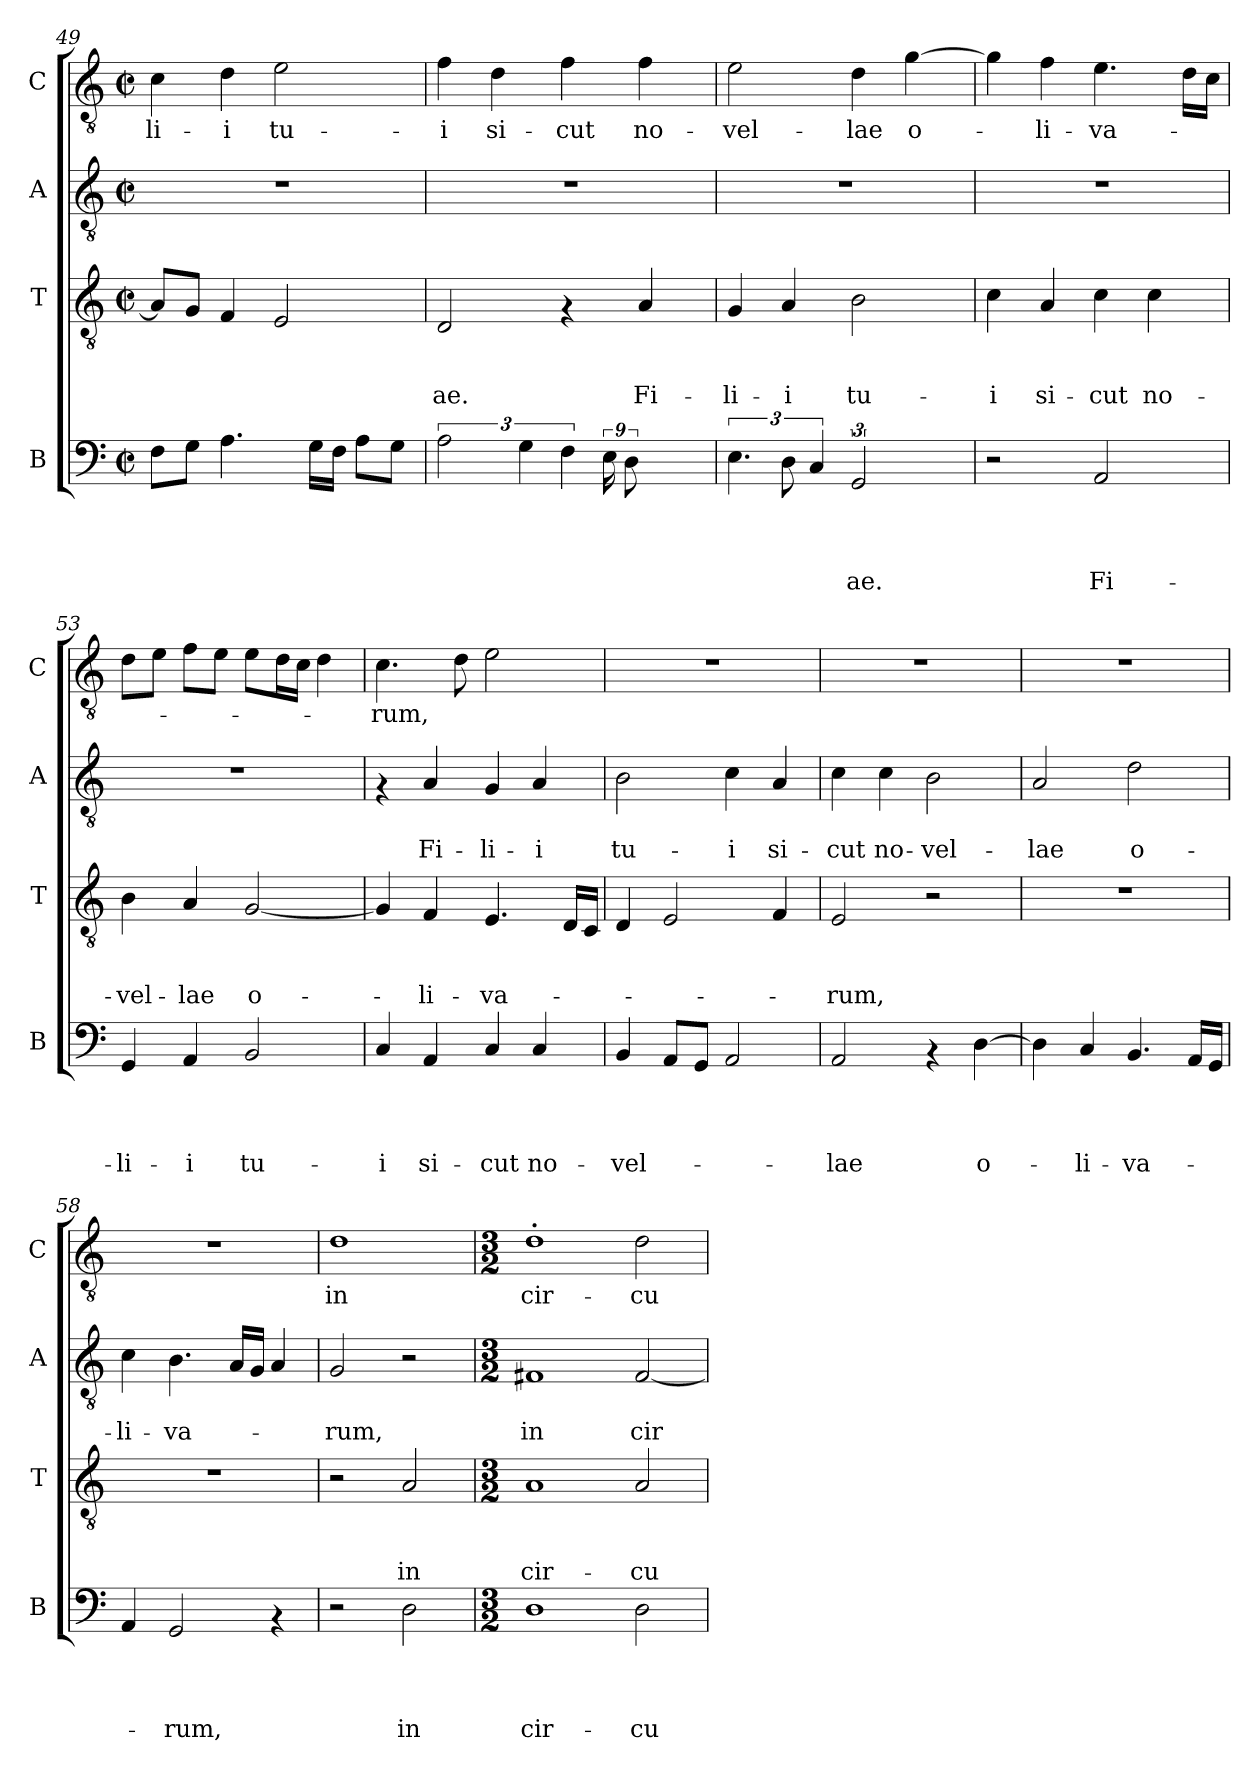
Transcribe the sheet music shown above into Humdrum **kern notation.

**kern	**text	**text	**text	**text	**kern	**text	**text	**text	**kern	**text	**text	**kern	**text
*part4	*part4	*part4	*part4	*part4	*part3	*part3	*part3	*part3	*part2	*part2	*part2	*part1	*part1
*staff4	*staff4	*staff4	*staff4	*staff4	*staff3	*staff3	*staff3	*staff3	*staff2	*staff2	*staff2	*staff1	*staff1
*I"B	*	*	*	*	*I"T	*	*	*	*I"A	*	*	*I"C	*
*I'B	*	*	*	*	*I'T	*	*	*	*I'A	*	*	*I'C	*
!!LO:PB:g=z
*clefF4	*	*	*	*	*clefGv2	*	*	*	*clefGv2	*	*	*clefGv2	*
*k[]	*	*	*	*	*k[]	*	*	*	*k[]	*	*	*k[]	*
*C:	*	*	*	*	*C:	*	*	*	*C:	*	*	*C:	*
*M2/2	*	*	*	*	*M2/2	*	*	*	*M2/2	*	*	*M2/2	*
*met(c|)	*	*	*	*	*met(c|)	*	*	*	*met(c|)	*	*	*met(c|)	*
=49	=49	=49	=49	=49	=49	=49	=49	=49	=49	=49	=49	=49	=49
!	!	!	!	!	!	!	!	!	!	!	!	!	!LO:LY:b
8F\L	.	.	.	.	8A/L]	.	.	.	1r	.	.	4c\	-li-
8G\J	.	.	.	.	8G/J	.	.	.	.	.	.	.	.
!	!	!	!	!	!	!	!	!	!	!	!	!	!LO:LY:b
4.A\	.	.	.	.	4F/	.	.	.	.	.	.	4d\	-i
!	!	!	!	!	!	!	!	!	!	!	!	!	!LO:LY:b
.	.	.	.	.	2E/	.	.	.	.	.	.	2e\	tu-
16G\LL	.	.	.	.	.	.	.	.	.	.	.	.	.
16F\JJ	.	.	.	.	.	.	.	.	.	.	.	.	.
8A\L	.	.	.	.	.	.	.	.	.	.	.	.	.
8G\J	.	.	.	.	.	.	.	.	.	.	.	.	.
=50	=50	=50	=50	=50	=50	=50	=50	=50	=50	=50	=50	=50	=50
!	!	!	!	!	!	!	!	!LO:LY:b	!	!	!	!	!LO:LY:b
3A\	.	.	.	.	2D/	.	.	-ae.	1r	.	.	4f\	-i
!	!	!	!	!	!	!	!	!	!	!	!	!	!LO:LY:b
.	.	.	.	.	.	.	.	.	.	.	.	4d\	si-
6G\	.	.	.	.	.	.	.	.	.	.	.	.	.
!	!	!	!	!	!	!	!	!	!	!	!	!	!LO:LY:b
6F\	.	.	.	.	4rF	.	.	.	.	.	.	4f\	-cut
18E\	.	.	.	.	.	.	.	.	.	.	.	.	.
9D\	.	.	.	.	.	.	.	.	.	.	.	.	.
!	!	!	!	!	!	!	!	!LO:LY:b	!	!	!	!	!LO:LY:b
.	.	.	.	.	4A/	.	.	Fi-	.	.	.	4f\	no-
6ryy	.	.	.	.	.	.	.	.	.	.	.	.	.
=51	=51	=51	=51	=51	=51	=51	=51	=51	=51	=51	=51	=51	=51
!	!	!	!	!	!	!	!	!LO:LY:b	!	!	!	!	!LO:LY:b
6.E\	.	.	.	.	4G/	.	.	-li-	1r	.	.	2e\	-vel-
!	!	!	!	!	!	!	!	!LO:LY:b	!	!	!	!	!
12D\	.	.	.	.	4A/	.	.	-i	.	.	.	.	.
6C/	.	.	.	.	.	.	.	.	.	.	.	.	.
!	!	!	!	!LO:LY:b	!	!	!	!LO:LY:b	!	!	!	!	!LO:LY:b
3GG/	.	.	.	-ae.	2B\	.	.	tu-	.	.	.	4d\	-lae
!	!	!	!	!	!	!	!	!	!	!	!	!	!LO:LY:b
.	.	.	.	.	.	.	.	.	.	.	.	[>4g\	o-
6ryy	.	.	.	.	.	.	.	.	.	.	.	.	.
=52	=52	=52	=52	=52	=52	=52	=52	=52	=52	=52	=52	=52	=52
!	!	!	!	!	!	!	!	!LO:LY:b	!	!	!	!	!
2r	.	.	.	.	4c\	.	.	-i	1r	.	.	4g\]	.
!	!	!	!	!	!	!	!	!LO:LY:b	!	!	!	!	!LO:LY:b
.	.	.	.	.	4A/	.	.	si-	.	.	.	4f\	-li-
!	!	!	!	!LO:LY:b	!	!	!	!LO:LY:b	!	!	!	!	!LO:LY:b
2AA/	.	.	.	Fi-	4c\	.	.	-cut	.	.	.	4.e\	-va-
!	!	!	!	!	!	!	!	!LO:LY:b	!	!	!	!	!
.	.	.	.	.	4c\	.	.	no-	.	.	.	.	.
.	.	.	.	.	.	.	.	.	.	.	.	16d\LL	.
.	.	.	.	.	.	.	.	.	.	.	.	16c\JJ	.
=53	=53	=53	=53	=53	=53	=53	=53	=53	=53	=53	=53	=53	=53
!	!	!	!	!LO:LY:b	!	!	!	!LO:LY:b	!	!	!	!	!
4GG/	.	.	.	-li-	4B\	.	.	-vel-	1r	.	.	8d\L	.
.	.	.	.	.	.	.	.	.	.	.	.	8e\J	.
!	!	!	!	!LO:LY:b	!	!	!	!LO:LY:b	!	!	!	!	!
4AA/	.	.	.	-i	4A/	.	.	-lae	.	.	.	8f\L	.
.	.	.	.	.	.	.	.	.	.	.	.	8e\J	.
!	!	!	!	!LO:LY:b	!	!	!	!LO:LY:b	!	!	!	!	!
2BB/	.	.	.	tu-	[<2G/	.	.	o-	.	.	.	8e\L	.
.	.	.	.	.	.	.	.	.	.	.	.	16d\L	.
.	.	.	.	.	.	.	.	.	.	.	.	16c\JJ	.
.	.	.	.	.	.	.	.	.	.	.	.	4d\	.
=54	=54	=54	=54	=54	=54	=54	=54	=54	=54	=54	=54	=54	=54
!	!	!	!	!LO:LY:b	!	!	!	!	!	!	!	!	!LO:LY:b
4C/	.	.	.	-i	4G/]	.	.	.	4rF	.	.	4.c\	-rum,
!	!	!	!	!LO:LY:b	!	!	!	!LO:LY:b	!	!	!LO:LY:b	!	!
4AA/	.	.	.	si-	4F/	.	.	-li-	4A/	.	Fi-	.	.
.	.	.	.	.	.	.	.	.	.	.	.	8d\	.
!	!	!	!	!LO:LY:b	!	!	!	!LO:LY:b	!	!	!LO:LY:b	!	!
4C/	.	.	.	-cut	4.E/	.	.	-va-	4G/	.	-li-	2e\	.
!	!	!	!	!LO:LY:b	!	!	!	!	!	!	!LO:LY:b	!	!
4C/	.	.	.	no-	.	.	.	.	4A/	.	-i	.	.
.	.	.	.	.	16D/LL	.	.	.	.	.	.	.	.
.	.	.	.	.	16C/JJ	.	.	.	.	.	.	.	.
=55	=55	=55	=55	=55	=55	=55	=55	=55	=55	=55	=55	=55	=55
!	!	!	!	!LO:LY:b	!	!	!	!	!	!	!LO:LY:b	!	!
4BB/	.	.	.	-vel-	4D/	.	.	.	2B\	.	tu-	1r	.
8AA/L	.	.	.	.	2E/	.	.	.	.	.	.	.	.
8GG/J	.	.	.	.	.	.	.	.	.	.	.	.	.
!	!	!	!	!	!	!	!	!	!	!	!LO:LY:b	!	!
2AA/	.	.	.	.	.	.	.	.	4c\	.	-i	.	.
!	!	!	!	!	!	!	!	!	!	!	!LO:LY:b	!	!
.	.	.	.	.	4F/	.	.	.	4A/	.	si-	.	.
=56	=56	=56	=56	=56	=56	=56	=56	=56	=56	=56	=56	=56	=56
!	!	!	!	!LO:LY:b	!	!	!	!LO:LY:b	!	!	!LO:LY:b	!	!
2AA/	.	.	.	-lae	2E/	.	.	-rum,	4c\	.	-cut	1r	.
!	!	!	!	!	!	!	!	!	!	!	!LO:LY:b	!	!
.	.	.	.	.	.	.	.	.	4c\	.	no-	.	.
!	!	!	!	!	!	!	!	!	!	!	!LO:LY:b	!	!
4rAA	.	.	.	.	2r	.	.	.	2B\	.	-vel-	.	.
!	!	!	!	!LO:LY:b	!	!	!	!	!	!	!	!	!
[<4D\	.	.	.	o-	.	.	.	.	.	.	.	.	.
!!LO:LB:g=z
=57	=57	=57	=57	=57	=57	=57	=57	=57	=57	=57	=57	=57	=57
!	!	!	!	!	!	!	!	!	!	!	!LO:LY:b	!	!
4D\]	.	.	.	.	1r	.	.	.	2A/	.	-lae	1r	.
!	!	!	!	!LO:LY:b	!	!	!	!	!	!	!	!	!
4C/	.	.	.	-li-	.	.	.	.	.	.	.	.	.
!	!	!	!	!LO:LY:b	!	!	!	!	!	!	!LO:LY:b	!	!
4.BB/	.	.	.	-va-	.	.	.	.	2d\	.	o-	.	.
16AA/LL	.	.	.	.	.	.	.	.	.	.	.	.	.
16GG/JJ	.	.	.	.	.	.	.	.	.	.	.	.	.
=58	=58	=58	=58	=58	=58	=58	=58	=58	=58	=58	=58	=58	=58
!	!	!	!	!	!	!	!	!	!	!	!LO:LY:b	!	!
4AA/	.	.	.	.	1r	.	.	.	4c\	.	-li-	1r	.
!	!	!	!	!LO:LY:b	!	!	!	!	!	!	!LO:LY:b	!	!
2GG/	.	.	.	-rum,	.	.	.	.	4.B\	.	-va-	.	.
.	.	.	.	.	.	.	.	.	16A/LL	.	.	.	.
.	.	.	.	.	.	.	.	.	16G/JJ	.	.	.	.
4rAA	.	.	.	.	.	.	.	.	4A/	.	.	.	.
=59	=59	=59	=59	=59	=59	=59	=59	=59	=59	=59	=59	=59	=59
!	!	!	!	!	!	!	!	!	!	!	!LO:LY:b	!	!LO:LY:b
2r	.	.	.	.	2r	.	.	.	2G/	.	-rum,	1d	in
!	!	!	!	!LO:LY:b	!	!	!	!LO:LY:b	!	!	!	!	!
2D\	.	.	.	in	2A/	.	.	in	2r	.	.	.	.
=60!	=60!	=60!	=60!	=60!	=60!	=60!	=60!	=60!	=60!	=60!	=60!	=60!	=60!
*M3/2	*	*	*	*	*M3/2	*	*	*	*M3/2	*	*	*M3/2	*
!	!	!	!	!LO:LY:b	!	!	!	!LO:LY:b	!	!	!LO:LY:b	!	!LO:LY:b
1D	.	.	.	cir-	1A	.	.	cir-	1F#X	.	in	1d'>	cir-
!	!	!	!	!LO:LY:b	!	!	!	!LO:LY:b	!	!	!LO:LY:b	!	!LO:LY:b
2D\	.	.	.	-cu-	2A/	.	.	-cu-	[<2F#/	.	cir-	2d\	-cu-
=	=	=	=	=	=	=	=	=	=	=	=	=	=
*-	*-	*-	*-	*-	*-	*-	*-	*-	*-	*-	*-	*-	*-
